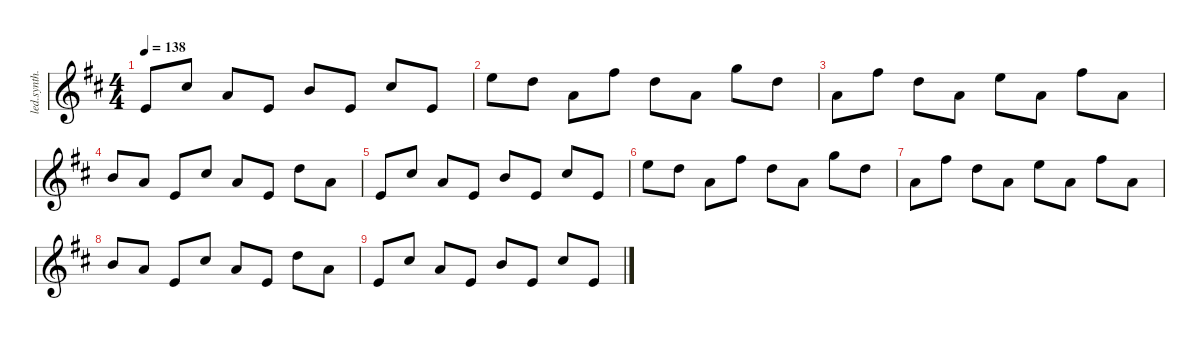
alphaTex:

\hideDynamics
\bracketExtendMode groupsimilarinstruments
\otherSystemsTrackNameOrientation horizontal
\track ("Synthesizer" "led.synth.") {instrument lead2sawtooth}
\staff {score}
\tuning (E4 B3 G3 D3 A2 E2)
\ts (4 4)
\tempo 138
\clef g2
\ks d
9.3{acc forcenatural}.8{dy f} 9.1{acc #}.8 5.1{acc forcenatural}.8 5.2{acc forcenatural}.8 7.1{acc forcenatural}.8 9.3{acc forcenatural}.8 9.1{acc #}.8 9.3{acc forcenatural}.8 |
12.1{acc forcenatural}.8 10.1{acc forcenatural}.8 10.2{acc forcenatural}.8 14.1{acc #}.8 15.2{acc forcenatural}.8 14.3{acc forcenatural}.8 15.1{acc forcenatural}.8 10.1{acc forcenatural}.8 |
10.2{acc forcenatural}.8 14.1{acc #}.8 10.1{acc forcenatural}.8 10.2{acc forcenatural}.8 12.1{acc forcenatural}.8 10.2{acc forcenatural}.8 14.1{acc #}.8 5.1{acc forcenatural}.8 |
12.2{acc forcenatural}.8 10.2{acc forcenatural}.8 9.3{acc forcenatural}.8 9.1{acc #}.8 10.2{acc forcenatural}.8 9.3{acc forcenatural}.8 10.1{acc forcenatural}.8 10.2{acc forcenatural}.8 |
9.3{acc forcenatural}.8 9.1{acc #}.8 5.1{acc forcenatural}.8 5.2{acc forcenatural}.8 7.1{acc forcenatural}.8 9.3{acc forcenatural}.8 9.1{acc #}.8 9.3{acc forcenatural}.8 |
12.1{acc forcenatural}.8 10.1{acc forcenatural}.8 10.2{acc forcenatural}.8 14.1{acc #}.8 15.2{acc forcenatural}.8 14.3{acc forcenatural}.8 15.1{acc forcenatural}.8 10.1{acc forcenatural}.8 |
10.2{acc forcenatural}.8 14.1{acc #}.8 10.1{acc forcenatural}.8 10.2{acc forcenatural}.8 12.1{acc forcenatural}.8 10.2{acc forcenatural}.8 14.1{acc #}.8 5.1{acc forcenatural}.8 |
12.2{acc forcenatural}.8 10.2{acc forcenatural}.8 9.3{acc forcenatural}.8 9.1{acc #}.8 10.2{acc forcenatural}.8 9.3{acc forcenatural}.8 10.1{acc forcenatural}.8 10.2{acc forcenatural}.8 |
9.3{acc forcenatural}.8 9.1{acc #}.8 5.1{acc forcenatural}.8 5.2{acc forcenatural}.8 7.1{acc forcenatural}.8 9.3{acc forcenatural}.8 9.1{acc #}.8 9.3{acc forcenatural}.8
